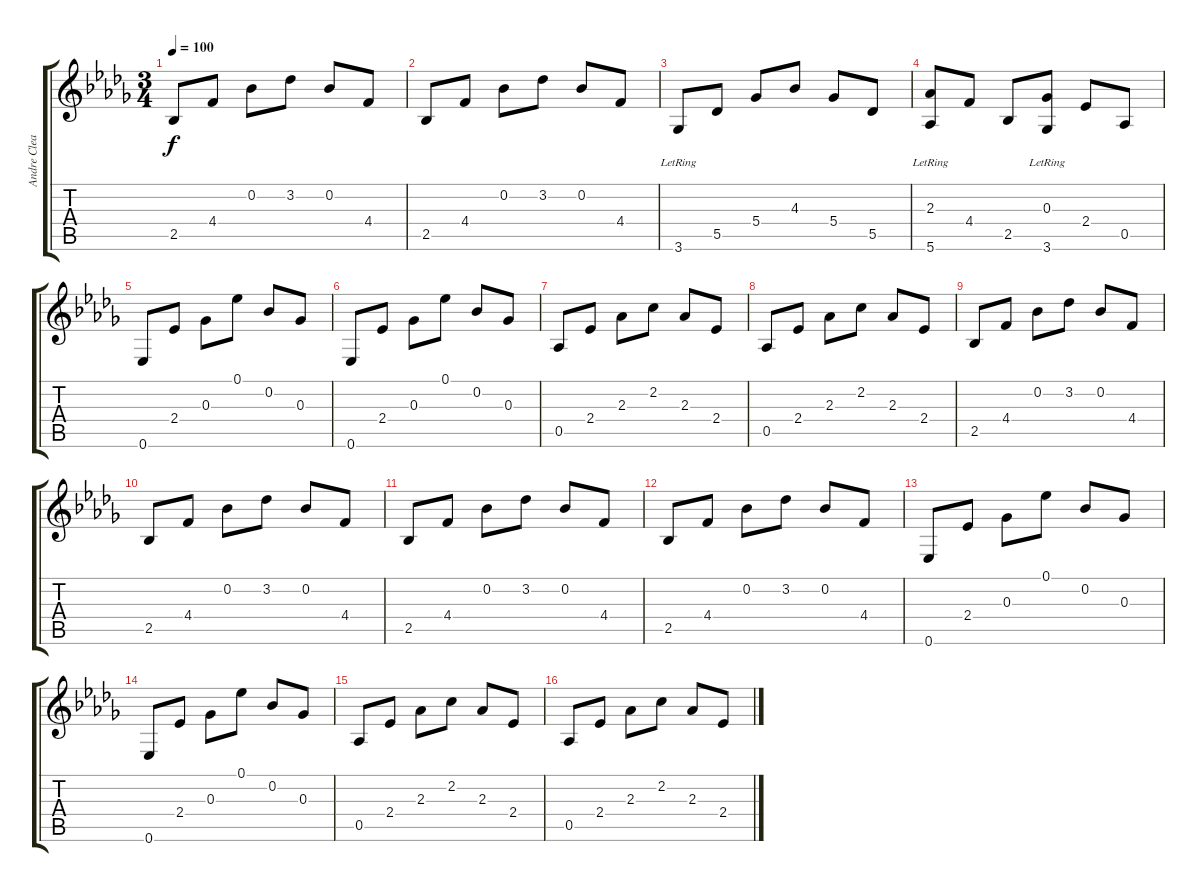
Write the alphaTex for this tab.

\track ("Andre Clean Guitar" "Andre Clea") {instrument electricguitarjazz}
\staff {score tabs}
\tuning (Eb4 Bb3 Gb3 Db3 Ab2 Eb2) {hide}
\ts (3 4)
\tempo 100
\clef g2
\ks bbminor
2.5.8{dy f} 4.4.8 0.2.8 3.2.8 0.2.8 4.4.8 |
2.5.8 4.4.8 0.2.8 3.2.8 0.2.8 4.4.8 |
3.6{lr}.8 5.5.8 5.4.8 4.3.8 5.4.8 5.5.8 |
(2.3 5.6{lr}).8 4.4.8 2.5.8 (0.3 3.6{lr}).8 2.4.8 0.5.8 |
0.6.8 2.4.8 0.3.8 0.1.8 0.2.8 0.3.8 |
0.6.8 2.4.8 0.3.8 0.1.8 0.2.8 0.3.8 |
0.5.8 2.4.8 2.3.8 2.2.8 2.3.8 2.4.8 |
0.5.8 2.4.8 2.3.8 2.2.8 2.3.8 2.4.8 |
2.5.8 4.4.8 0.2.8 3.2.8 0.2.8 4.4.8 |
2.5.8 4.4.8 0.2.8 3.2.8 0.2.8 4.4.8 |
2.5.8 4.4.8 0.2.8 3.2.8 0.2.8 4.4.8 |
2.5.8 4.4.8 0.2.8 3.2.8 0.2.8 4.4.8 |
0.6.8 2.4.8 0.3.8 0.1.8 0.2.8 0.3.8 |
0.6.8 2.4.8 0.3.8 0.1.8 0.2.8 0.3.8 |
0.5.8 2.4.8 2.3.8 2.2.8 2.3.8 2.4.8 |
0.5.8 2.4.8 2.3.8 2.2.8 2.3.8 2.4.8
